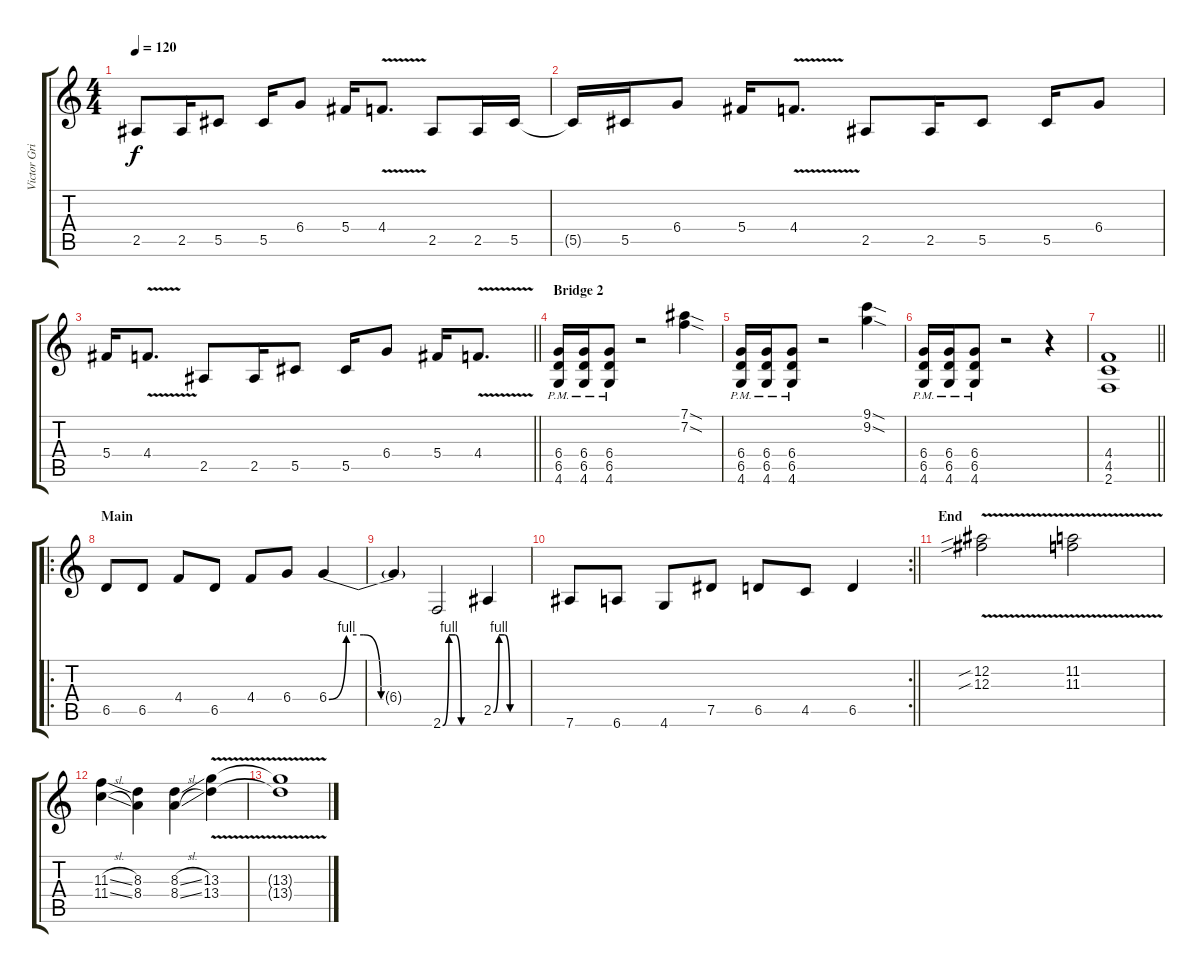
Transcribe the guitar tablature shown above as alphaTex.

\track ("Victor Griffin" "Victor Gri") {instrument overdrivenguitar}
\staff {score tabs}
\tuning (Eb4 Bb3 Gb3 Db3 Ab2 Eb2) {hide}
\ts (4 4)
\tempo 120
\clef g2
\ks c
2.5.8{dy f} 2.5.16 5.5.8 5.5.16 6.4.8 5.4.16 4.4{v}.8{d} 2.5.8 2.5.16 5.5.16 |
5.5{t}.16 5.5.16 6.4.8 5.4.16 4.4{v}.8{d} 2.5.8 2.5.16 5.5.8 5.5.16 6.4.8 |
\barLineRight lightlight
5.4.16 4.4{v}.8{d} 2.5.8 2.5.16 5.5.8 5.5.16 6.4.8 5.4.16 4.4{v}.8{d} |
\section ("" "Bridge 2")
(6.4 6.5 4.6{pm}).16 (6.4 6.5 4.6{pm}).16 (6.4 6.5 4.6{pm}).8 r.2 (7.1{sod} 7.2{sod}).4 |
(6.4 6.5 4.6{pm}).16 (6.4 6.5 4.6{pm}).16 (6.4 6.5 4.6{pm}).8 r.2 (9.1{sod} 9.2{sod}).4 |
(6.4 6.5 4.6{pm}).16 (6.4 6.5 4.6{pm}).16 (6.4 6.5 4.6{pm}).8 r.2 r.4 |
\barLineRight lightlight
(4.4 4.5 2.6).1 |
\ro
\section ("" "Main")
6.5.8 6.5.8 4.4.8 6.5.8 4.4.8 6.4.8 6.4{be (custom 0 0 10 4 20 4 30 0 60 0)}.4 |
6.4{t}.4 2.6{be (custom 0 0 10 4 20 4 30 0 60 0)}.2 2.5{be (custom 0 0 10 4 20 4 30 0 60 0)}.4 |
\rc 2
\barLineRight lightlight
7.6.8 6.6.8 4.6.8 7.5.8 6.5.8 4.5.8 6.5.4 |
\section ("" "End")
(12.2{v sib} 12.3{v sib}).2 (11.2{v} 11.3{v}).2 |
(11.3{sl} 11.4{sl}).4 (8.3 8.4).4 (8.3{sl} 8.4{sl}).4 (13.3{v} 13.4{v}).4 |
(13.3{t} 13.4{t}).1
